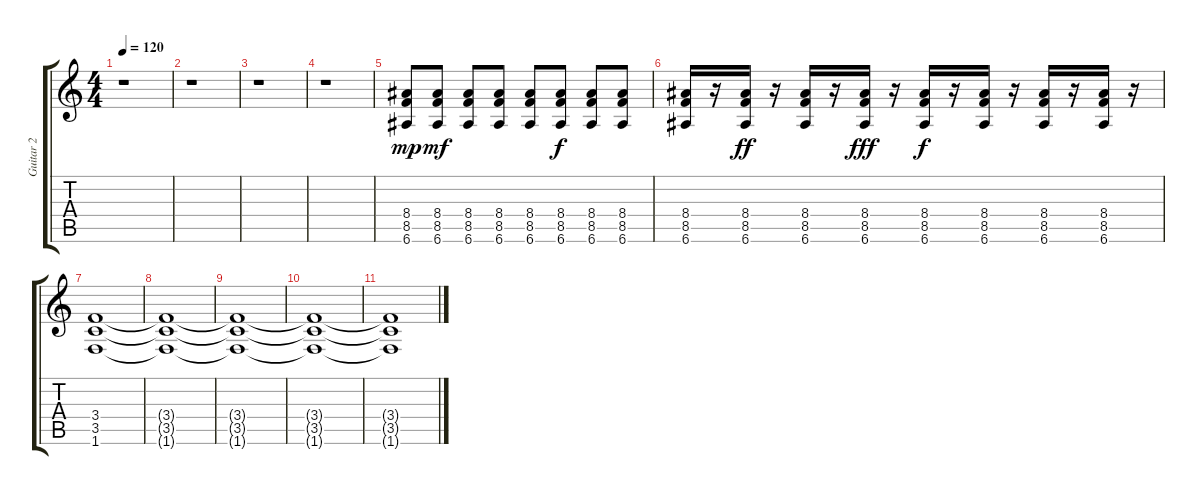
\track ("Guitar 2" "Guitar 2") {instrument electricguitarclean}
\staff {score tabs}
\tuning (E4 B3 G3 D3 A2 E2) {hide}
\ts (4 4)
\tempo 120
\clef g2
\ks c
r.1{dy f} |
r.1 |
r.1 |
r.1 |
(8.4 8.5 6.6).8{dy mp} (8.4 8.5 6.6).8{dy mf} (8.4 8.5 6.6).8 (8.4 8.5 6.6).8 (8.4 8.5 6.6).8 (8.4 8.5 6.6).8{dy f} (8.4 8.5 6.6).8 (8.4 8.5 6.6).8 |
(8.4 8.5 6.6).16 r.16 (8.4 8.5 6.6).16{dy ff} r.16 (8.4 8.5 6.6).16 r.16 (8.4 8.5 6.6).16{dy fff} r.16 (8.4 8.5 6.6).16{dy f} r.16 (8.4 8.5 6.6).16 r.16 (8.4 8.5 6.6).16 r.16 (8.4 8.5 6.6).16 r.16 |
(3.4 3.5 1.6).1 |
(3.4{t} 3.5{t} 1.6{t}).1 |
(3.4{t} 3.5{t} 1.6{t}).1 |
(3.4{t} 3.5{t} 1.6{t}).1 |
(3.4{t} 3.5{t} 1.6{t}).1
